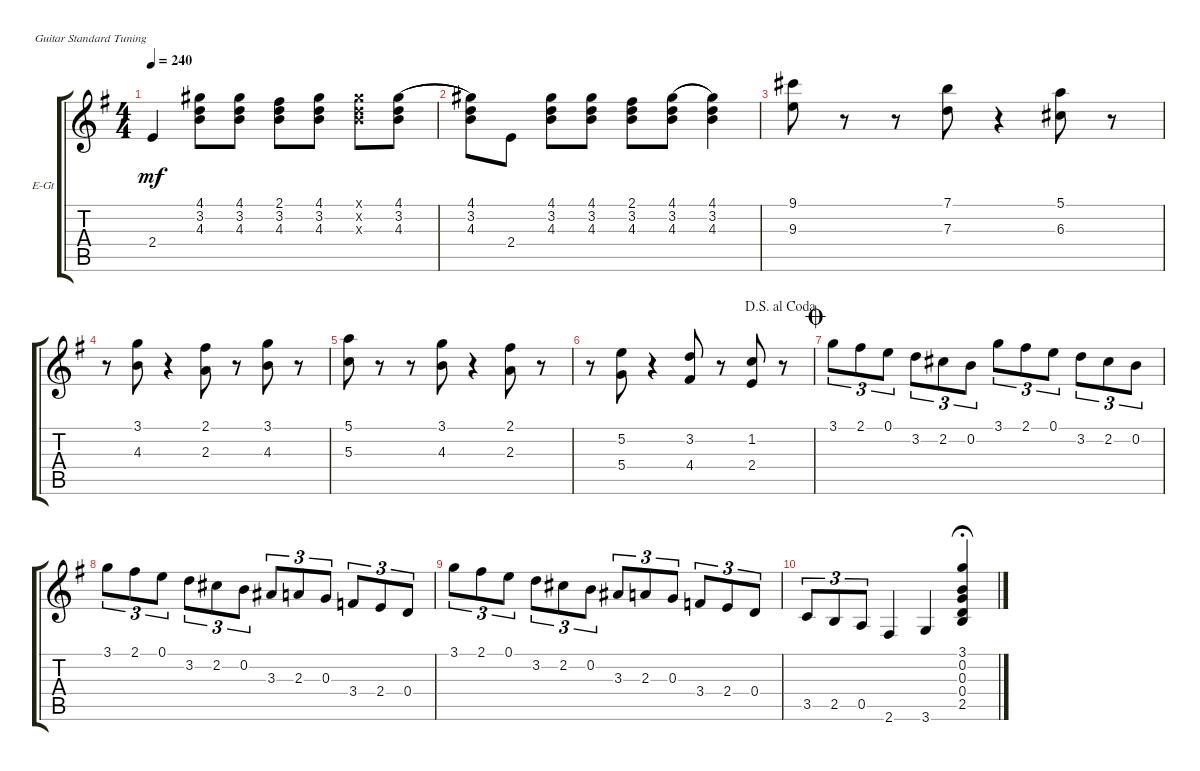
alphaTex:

\defaultSystemsLayout 4
\bracketExtendMode groupsimilarinstruments
\firstSystemTrackNameOrientation horizontal
\otherSystemsTrackNameOrientation horizontal
\track ("Electric Guitar" "E-Gt") {instrument electricguitarclean}
\staff {score tabs}
\tuning (E4 B3 G3 D3 A2 E2)
\ts (4 4)
\tempo 240
\clef g2
\ks g
2.4.4{dy mf} (4.1 3.2 4.3).8 (4.3 3.2 4.1).8 (2.1 3.2 4.3).8 (4.3 3.2 4.1).8 (4.1{x} 3.2{x} 4.3{x}).8 (4.3 3.2 4.1).8{legatoorigin} |
(4.1 3.2 4.3).8 2.4.8 (4.1 3.2 4.3).8 (4.3 3.2 4.1).8 (2.1 3.2 4.3).8 (4.3 3.2 4.1).8{legatoorigin} (4.3 3.2 4.1).4 |
(9.1 9.3).8 r.8 r.8 (7.3 7.1).8 r.4 (5.1 6.3).8 r.8 |
r.8 (4.3 3.1).8 r.4 (2.1 2.3).8 r.8 (4.3 3.1).8 r.8 |
(5.1 5.3).8 r.8 r.8 (4.3 3.1).8 r.4 (2.1 2.3).8 r.8 |
\jump dalsegnoalcoda
r.8 (5.2 5.4).8 r.4 (4.4 3.2).8 r.8 (1.2 2.4).8 r.8 |
\jump coda
3.1.8{tu (3 2)} 2.1.8{tu (3 2)} 0.1.8{tu (3 2)} 3.2.8{tu (3 2)} 2.2.8{tu (3 2)} 0.2.8{tu (3 2)} 3.1.8{tu (3 2)} 2.1.8{tu (3 2)} 0.1.8{tu (3 2)} 3.2.8{tu (3 2)} 2.2.8{tu (3 2)} 0.2.8{tu (3 2)} |
3.1.8{tu (3 2)} 2.1.8{tu (3 2)} 0.1.8{tu (3 2)} 3.2.8{tu (3 2)} 2.2.8{tu (3 2)} 0.2.8{tu (3 2)} 3.3.8{tu (3 2)} 2.3.8{tu (3 2)} 0.3.8{tu (3 2)} 3.4.8{tu (3 2)} 2.4.8{tu (3 2)} 0.4.8{tu (3 2)} |
3.1.8{tu (3 2)} 2.1.8{tu (3 2)} 0.1.8{tu (3 2)} 3.2.8{tu (3 2)} 2.2.8{tu (3 2)} 0.2.8{tu (3 2)} 3.3.8{tu (3 2)} 2.3.8{tu (3 2)} 0.3.8{tu (3 2)} 3.4.8{tu (3 2)} 2.4.8{tu (3 2)} 0.4.8{tu (3 2)} |
3.5.8{tu (3 2)} 2.5.8{tu (3 2)} 0.5.8{tu (3 2)} 2.6.4 3.6.4 (2.5 0.4 0.3 0.2 3.1).4{fermata (medium 1)}
